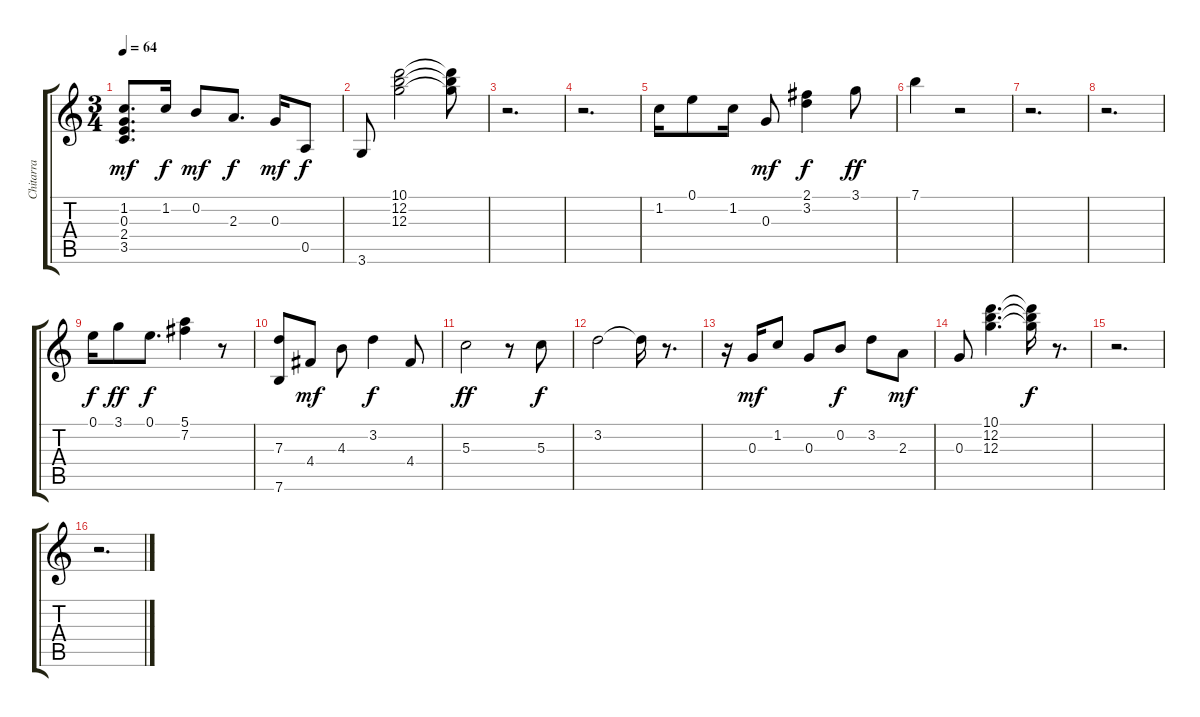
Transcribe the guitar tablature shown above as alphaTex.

\track ("Chitarra" "Chitarra") {instrument acousticguitarsteel}
\staff {score tabs}
\tuning (E4 B3 G3 D3 A2 E2) {hide}
\ts (3 4)
\tempo 64
\clef g2
\ks c
(1.2 0.3 2.4 3.5).8{d dy mf} 1.2.16{dy f} 0.2.8{dy mf} 2.3.8{d dy f} 0.3.16{dy mf} 0.5.8{dy f} |
3.6.8 (10.1 12.2 12.3).2 (10.1{t} 12.2{t} 12.3{t}).8 |
r.2{d} |
r.2{d} |
1.2.16 0.1.8 1.2.16 0.3.8{dy mf} (2.1 3.2).4{dy f} 3.1.8{dy ff} |
7.1.4 r.2 |
r.2{d} |
r.2{d} |
0.1.16{dy f} 3.1.8{dy ff} 0.1.8{d dy f} (5.1 7.2).4 r.8 |
(7.3 7.6).8 4.4.8{dy mf} 4.3.8 3.2.4{dy f} 4.4.8 |
5.3.2{dy ff} r.8 5.3.8{dy f} |
3.2.2 3.2{t}.16 r.8{d} |
r.16 0.3.16{dy mf} 1.2.8 0.3.8 0.2.8{dy f} 3.2.8 2.3.8{dy mf} |
0.3.8 (10.1 12.2 12.3).4{d} (10.1{t} 12.2{t} 12.3{t}).16{dy f} r.8{d} |
r.2{d} |
r.2{d}
